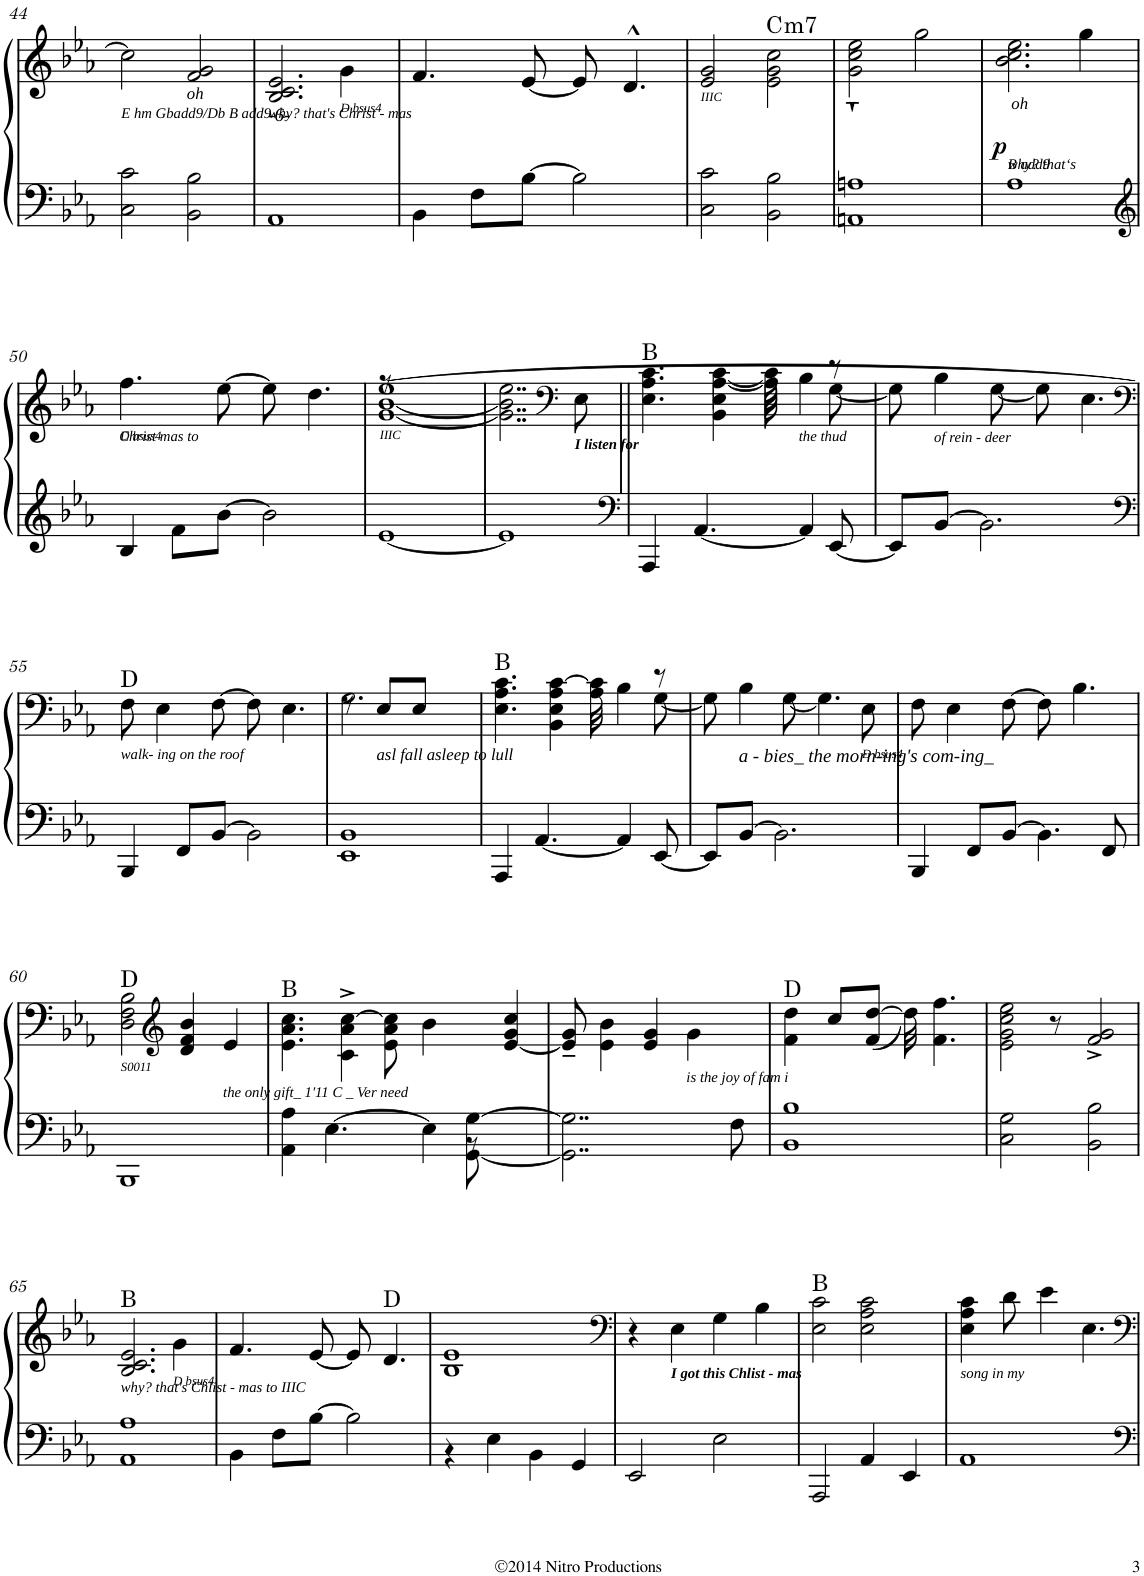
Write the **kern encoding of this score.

**kern	**kern	**dynam	**harte
*part1	*part1	*part1	*part1
*staff2	*staff1	*staff1/2	*
!!LO:PB:g=z
*clefF4	*clefG2	*	*
*k[b-e-a-]	*k[b-e-a-]	*	*
*M4/4	*M4/4	*	*
*met(c|)	*met(c|)	*	*
=44	=44	=44	=44
!	!LO:TX:b:i:t=E hm Gbadd9/Db B add9	!	!
2C\ 2c\	2cc\]	.	.
!	!LO:TX:b:i:t=oh	!	!
2BB-\ 2B-\	2f/ 2g/	.	.
=45	=45	=45	=45
!	!LO:TX:b:i:t=why? that's Christ - mas	!	!
!	!LO:TX:b:i:t=-6-	!	!
1AA-	2.B-/ 2.c/ 2.e-/	.	.
!	!LO:TX:b:i:t=D bsus4	!	!
.	4g\	.	.
=46	=46	=46	=46
4BB-\	4.f/	.	.
8F\L	.	.	.
[8B-\J	[8e-/	.	.
2B-\]	8e-/]	.	.
.	4.d^^/	.	.
=47	=47	=47	=47
!	!LO:TX:b:i:t=IIIC	!	!
2C\ 2c\	2e-/ 2g/	.	.
!	!	!	!LO:H:kt=m7
2BB-\ 2B-\	2e-\ 2g\ 2cc\	.	C:min7
=48	=48	=48	=48
*^	*	*	*
1AAn	1An	2g\~` 2cc\~` 2ee-\~`	.	.
!	!	!LO:TX:b:i:t=oh	!	!
!	!	!	!LO:DY:b	!
.	.	2gg\	p	.
*v	*v	*	*	*
=49	=49	=49	=49
!	!LO:TX:b:i:t=B add9	!	!
!	!LO:TX:b:i:t=why? that‘s	!	!
1A-	2.b-\ 2.cc\ 2.ee-\	.	.
.	4gg\	.	.
!!LO:LB:g=z
=50	=50	=50	=50
*clefG2	*	*	*
!	!LO:TX:b:i:t=Christ mas to	!	!
!	!LO:TX:b:i:t=D bsus4	!	!
4B-/	4.ff\	.	.
8f\L	.	.	.
[8b-\J	[8ee-\	.	.
2b-\]	8ee-\]	.	.
.	4.dd\	.	.
=51	=51	=51	=51
*	*^	*	*
*	*	*^	*	*
!	!LO:TX:b:i:t=IIIC	!	!	!	!
[1e-	8r	[1g [1b-	[1ee-	.	.
.	2..ryy	.	.	.	.
*	*	*v	*v	*	*
=52	=52	=52	=52	=52
*^	*	*	*	*
1ryy	1e-]	1ryy	2..g\] 2..b-\] 2..ee-\	.	.
*	*	*clefF4	*	*	*
!	!	!	!LO:TX:b:Bi:t=I listen for	!	!
.	.	.	8E-\	.	.
*v	*v	*	*	*	*
=53||	=53||	=53||	=53||	=53||
*clefF4	*	*	*	*
4AAA-/	4.E-\ 4.A-\ 4.c\	4.ryy	.	B:maj
[4.AA-/	.	.	.	.
.	[4c\	4BB-\ 4E-\ [4A-\	.	.
32ryy	32c\]	32A-\]	.	.
!	!LO:TX:b:i:t=the thud	!	!	!
4AA-/]	4B-\	4ryy	.	.
[16.EE-/	16.r	[16.G\	.	.
=54	=54	=54	=54	=54
8EE-/L]	1ryy	8G\]	.	.
!	!	!LO:TX:b:i:t=of rein - deer	!	!
32EE-/_	.	32G\_	.	.
[8BB-/J	.	4B-\	.	.
2.BB-\]	.	.	.	.
.	.	[8G\	.	.
.	.	8G\]	.	.
.	.	4.E-\	.	.
.	32r	.	.	.
*	*v	*v	*	*
!!LO:LB:g=z
=55	=55	=55	=55
*clefF4	*clefF4	*	*
!	!LO:TX:b:i:t=walk- ing on the roof	!	!
4BBB-/	8F\	.	D:maj
.	4E-\	.	.
8FF/L	.	.	.
[8BB-/J	[8F\	.	.
2BB-\]	8F\]	.	.
.	4.E-\	.	.
=56	=56	=56	=56
*^	*^	*	*
*	*^	*	*	*	*
1BB-	2.ryy	1EE-	8r	2.G\	.	.
!	!	!	!LO:TX:b:i:t=asl fall asleep to lull	!	!	!
.	.	.	8E-/L	.	.	.
.	.	.	8E-/J	.	.	.
.	.	.	2ryy	.	.	.
.	4ryy	.	.	4ryy	.	.
.	.	.	8ryy	.	.	.
*v	*v	*v	*	*	*	*
=57	=57	=57	=57	=57
4AAA-/	4.E-\ 4.A-\ 4.c\	32ryy	.	B:maj
*	*v	*v	*	*
[4.AA-/	.	.	.
.	8ryy	.	.
.	4BB-\ 4E-\ 4A-\ [4c\	.	.
32ryy	.	.	.
4AA-/]	.	.	.
.	32A-\ 32c\]	.	.
.	4B-\	.	.
*	*^	*	*
[16.EE-/	.	[16.G\	.	.
8ryy	.	8ryy	.	.
.	16.r	.	.	.
=58	=58	=58	=58	=58
*	*	*^	*	*
8EE-/L]	1ryy	8G\]	2..ryy	.	.
!	!	!LO:TX:b:i:t=a - bies_ the morn-ing's com-ing_	!	!	!
32EE-/_	.	32G\_	.	.	.
[8BB-/J	.	4B-\	.	.	.
2.BB-\]	.	.	.	.	.
.	.	[8G\	.	.	.
.	.	4.G\]	.	.	.
!	!	!	!LO:TX:b:i:t=D bsus4	!	!
.	.	.	8ryy	.	.
.	.	8E-\	.	.	.
.	32r	.	32ryy	.	.
*	*v	*v	*v	*	*
=59	=59	=59	=59
4BBB-/	8F\	.	.
.	4E-\	.	.
8FF/L	.	.	.
[8BB-/J	[8F\	.	.
4.BB-\]	8F\]	.	.
.	4.B-\	.	.
8FF/	.	.	.
!!LO:LB:g=z
=60	=60	=60	=60
!	!LO:TX:b:i:t=S0011	!	!
1BBB-	2D\ 2F\ 2B-\	.	D:maj
*	*clefG2	*	*
.	4d/ 4f/ 4b-/	.	.
!	!LO:TX:b:i:t=the only gift_ 1'11 C _ Ver need	!	!
.	4e-/	.	.
=61	=61	=61	=61
*	*^	*	*
4AA-\ 4A-\	4.e-\ 4.a-\ 4.cc\	1ryy	.	B:maj
[4.E-\	.	.	.	.
.	4c\^ 4a-\^ [4cc\^	.	.	.
8ryy	8e-\ 8a-\ 8cc\]	.	.	.
4E-\]	4b-\	.	.	.
[8GG\ [8G\	8ryy	8r	.	.
4ryy	[4e-/ 4g/ 4cc/	4ryy	.	.
*	*v	*v	*	*
=62	=62	=62	=62
*^	*	*	*
2..ryy	2..GG\] 2..G\]	8e-/]~ 8g/~	.	.
.	.	4e-\ 4b-\	.	.
.	.	4e-/ 4g/	.	.
!	!	!LO:TX:b:i:t=is the joy of fam i	!	!
.	.	4g\	.	.
8F\	8ryy	8ryy	.	.
=63	=63	=63	=63	=63
1BB-	1B-	4f\ 4dd\	.	D:maj
.	.	8cc/L	.	.
.	.	(<8f/ [8dd/J	.	.
.	.	32dd\])	.	.
.	.	4.f\ 4.ff\	.	.
.	.	16.ryy	.	.
*v	*v	*	*	*
=64	=64	=64	=64
2C\ 2G\	2e-\ 2g\ 2cc\ 2ee-\	.	.
8ryy	8r	.	.
[4.BB-\ [4.B-\	[4.f/^ [4.g/^	.	.
!!LO:LB:g=z
=65	=65	=65	=65
*^	*	*	*
!	!	!LO:TX:b:i:t=why? that's Chlist - mas to IIIC	!	!
1AA-	1A-	2.B-/ 2.c/ 2.e-/	.	B:maj
!	!	!LO:TX:b:i:t=D bsus4	!	!
.	.	8f/] 8g/]	.	.
.	.	4g\	.	.
8BB-\] 8B-\]	8ryy	.	.	.
*v	*v	*	*	*
=66	=66	=66	=66
4BB-\	4.f/	.	.
8F\L	.	.	.
[8B-\J	[8e-/	.	.
2B-\]	8e-/]	.	.
.	4.d/	.	D:maj
=67	=67	=67	=67
*	*^	*	*
*	*	*^	*	*
4ryy	1e-	4r	1B-	.	.
4E-\	.	2.ryy	.	.	.
4BB-\	.	.	.	.	.
4GG/	.	.	.	.	.
*	*v	*v	*v	*	*
=68	=68	=68	=68
*	*clefF4	*	*
2EE-/	4r	.	.
!	!LO:TX:b:Bi:t=I got this Chlist - mas	!	!
.	4E-\	.	.
2E-\	4G\	.	.
.	4B-\	.	.
=69	=69	=69	=69
2AAA-/	2E-\ 2c\	.	B:maj
4AA-/	2E-\ 2A-\ 2c\	.	.
4EE-/	.	.	.
=70	=70	=70	=70
!	!LO:TX:b:i:t=song in my	!	!
1AA-	4E-\ 4A-\ 4c\	.	.
.	8d\	.	.
.	4e-\	.	.
.	4.E-\	.	.
=	=	=	=
*-	*-	*-	*-
